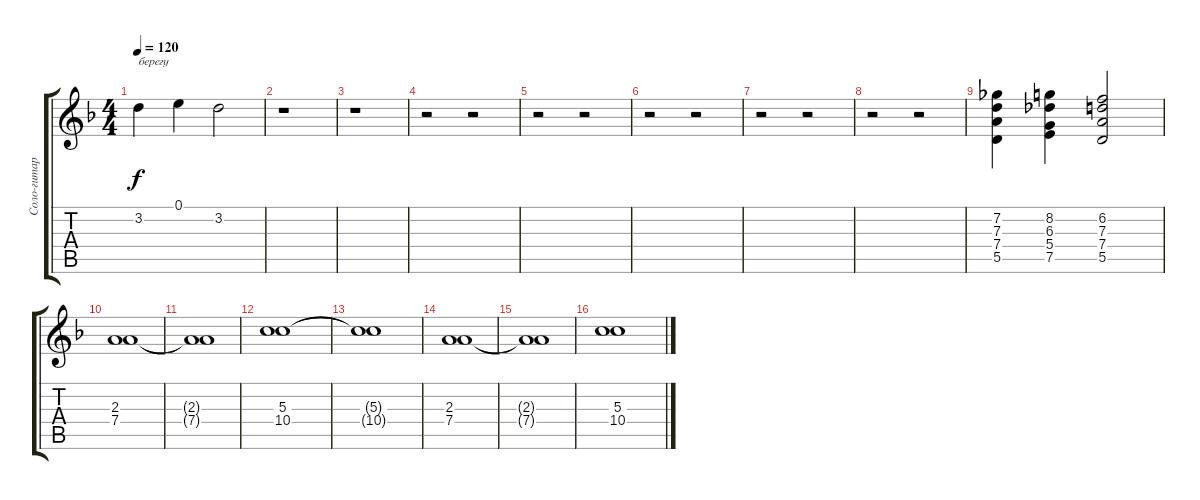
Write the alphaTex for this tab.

\track ("Соло-гитара" "Соло-гитар") {instrument electricguitarclean}
\staff {score tabs}
\tuning (E4 B3 G3 D3 A2 E2) {hide}
\ts (4 4)
\tempo 120
\clef g2
\ks f
3.2.4{txt "берегу" dy f} 0.1.4 3.2.2 |
r.1 |
r.1 |
r.2 r.2 |
r.2 r.2 |
r.2 r.2 |
r.2 r.2 |
r.2 r.2 |
(7.2 7.3 7.4 5.5).4{instrument synthstrings1} (8.2 6.3 5.4 7.5).4 (6.2 7.3 7.4 5.5).2 |
(2.3 7.4).1 |
(2.3{t} 7.4{t}).1 |
(5.3 10.4).1 |
(5.3{t} 10.4{t}).1 |
(2.3 7.4).1 |
(2.3{t} 7.4{t}).1 |
(5.3 10.4).1
